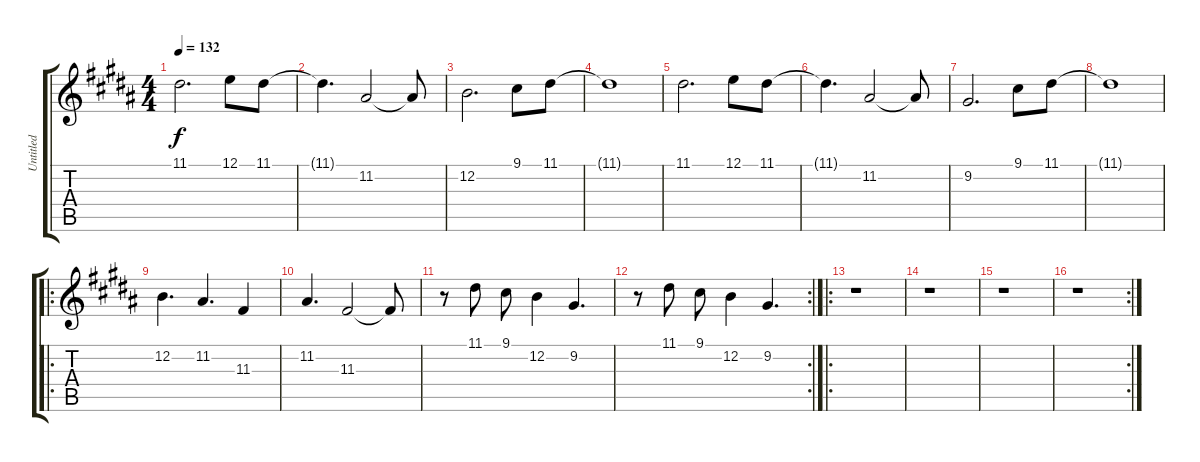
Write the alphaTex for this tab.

\track ("Untitled" "Untitled") {instrument electricgrandpiano}
\staff {score tabs}
\tuning (E4 B3 G3 D3 A2 E2) {hide}
\ts (4 4)
\tempo 132
\clef g2
\ks b
11.1.2{d dy f instrument electricgrandpiano} 12.1.8 11.1.8 |
11.1{t}.4{d} 11.2.2 11.2{t}.8 |
12.2.2{d} 9.1.8 11.1.8 |
11.1{t}.1 |
11.1.2{d} 12.1.8 11.1.8 |
11.1{t}.4{d} 11.2.2 11.2{t}.8 |
9.2.2{d} 9.1.8 11.1.8 |
11.1{t}.1 |
\ro
12.2.4{d} 11.2.4{d} 11.3.4 |
11.2.4{d} 11.3.2 11.3{t}.8 |
r.8 11.1.8 9.1.8 12.2.4 9.2.4{d} |
\rc 2
r.8 11.1.8 9.1.8 12.2.4 9.2.4{d} |
\ro
r.1 |
r.1 |
r.1 |
\rc 2
r.1
